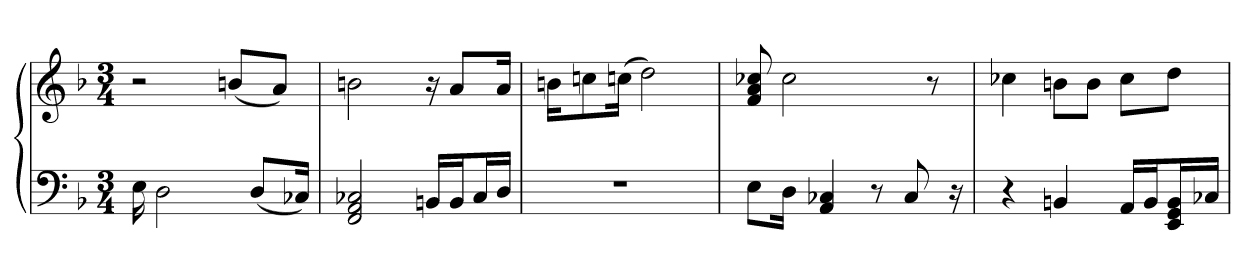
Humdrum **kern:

**kern	**kern
*part1	*part1
*staff2	*staff1
*clefF4	*clefG2
*k[b-]	*k[b-]
*M3/4	*M3/4
=1	=1
16E	2r
2D	.
.	(8bn/L
(8D/L	.
.	8a/J)
16C-X/Jk)	.
=2	=2
2FF 2AA 2C-X	2bn
16BBn/LL	16r
16BB/J	8a/L
16C-/L	.
16D/JJ	16a/Jk
=3	=3
2.r	16bn\KL
.	8ccn\
.	(16ccn\Jk
.	2dd)
=4	=4
8E\L	8f 8a 8cc-X
16D\Jk	2cc-
4AA 4C-X	.
8r	.
8C-	.
.	8r
16r	.
=5	=5
4r	4cc-X
4BBn	8bn\L
.	8b\J
16AA/LL	8cc-\L
16BB/J	.
16EE/ 16GG/ 16BB/L	8dd\J
16C-X/JJ	.
=	=
*-	*-
